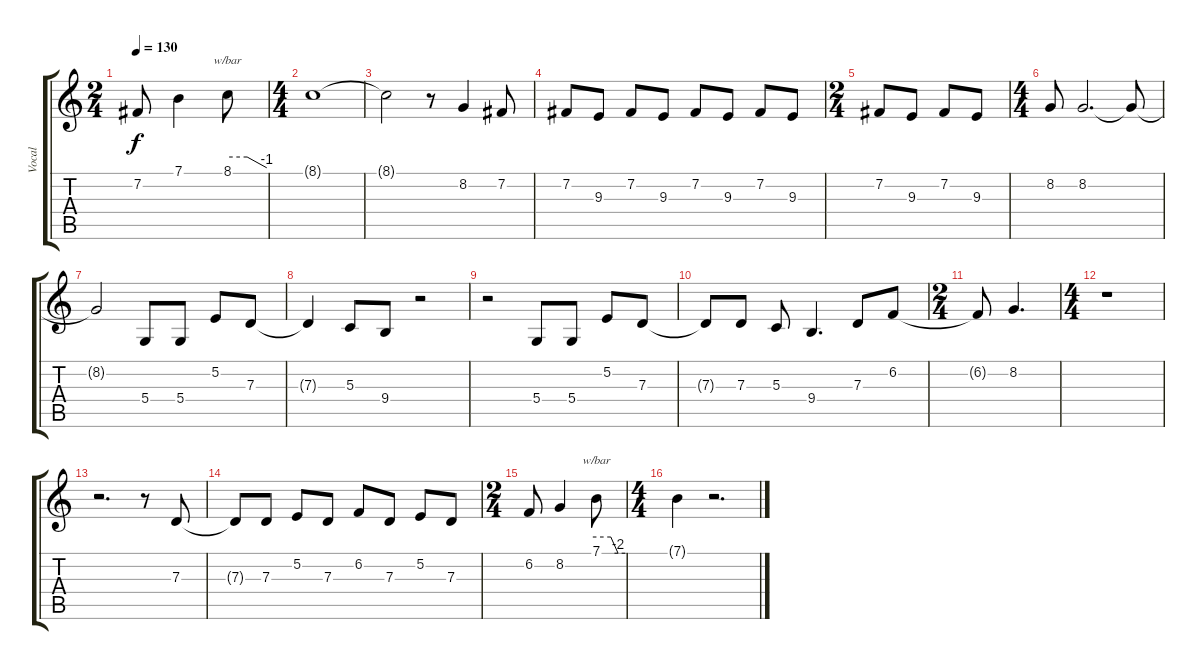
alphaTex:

\track ("Vocal" "Vocal") {instrument flute}
\staff {score tabs}
\tuning (E4 B3 G3 D3 A2 E2) {hide}
\ts (2 4)
\tempo 130
\clef g2
\ks c
7.2{t}.8{dy f} 7.1.4 8.1.8{tbe (custom default 0 0 30 0 60 -4)} |
\ts (4 4)
8.1{t}.1 |
8.1{t}.2 r.8 8.2.4 7.2.8 |
7.2.8 9.3.8 7.2.8 9.3.8 7.2.8 9.3.8 7.2.8 9.3.8 |
\ts (2 4)
7.2.8 9.3.8 7.2.8 9.3.8 |
\ts (4 4)
8.2.8 8.2.2{d} 8.2{t}.8 |
8.2{t}.2 5.4.8 5.4.8 5.2.8 7.3.8 |
7.3{t}.4 5.3.8 9.4.8 r.2 |
r.2 5.4.8 5.4.8 5.2.8 7.3.8 |
7.3{t}.8 7.3.8 5.3.8 9.4.4{d} 7.3.8 6.2.8 |
\ts (2 4)
6.2{t}.8 8.2.4{d} |
\ts (4 4)
r.1 |
r.2{d} r.8 7.3.8 |
7.3{t}.8 7.3.8 5.2.8 7.3.8 6.2.8 7.3.8 5.2.8 7.3.8 |
\ts (2 4)
6.2.8 8.2.4 7.1.8{tbe (custom default 0 0 30 0 45 -8 60 -8)} |
\ts (4 4)
7.1{t}.4 r.2{d}
